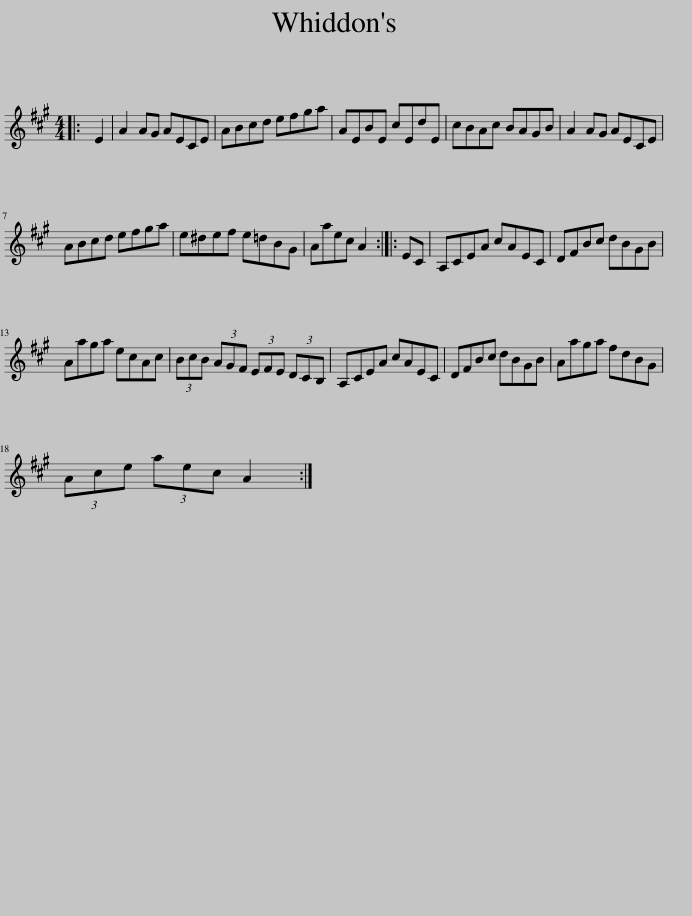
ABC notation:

X:1
L:1/8
M:4/4
I:linebreak $
K:A
V:1 treble
V:1
|: E2 | A2 AG AECE | ABcd efga | AEBE cEdE | cBAc BAGB | %5
 A2 AG AECE |$ ABcd efga | e^def e=dBG | Aaec A2 :: EC | %10
 A,CEA cAEC | DFBc dBGB |$ Aaga ecAc | (3BcB (3AGF (3EFE (3DCB, | A,CEA cAEC | %15
 DFBc dBGB | Aaga fdBG |$ (3Ace (3aec A2 :| %18
